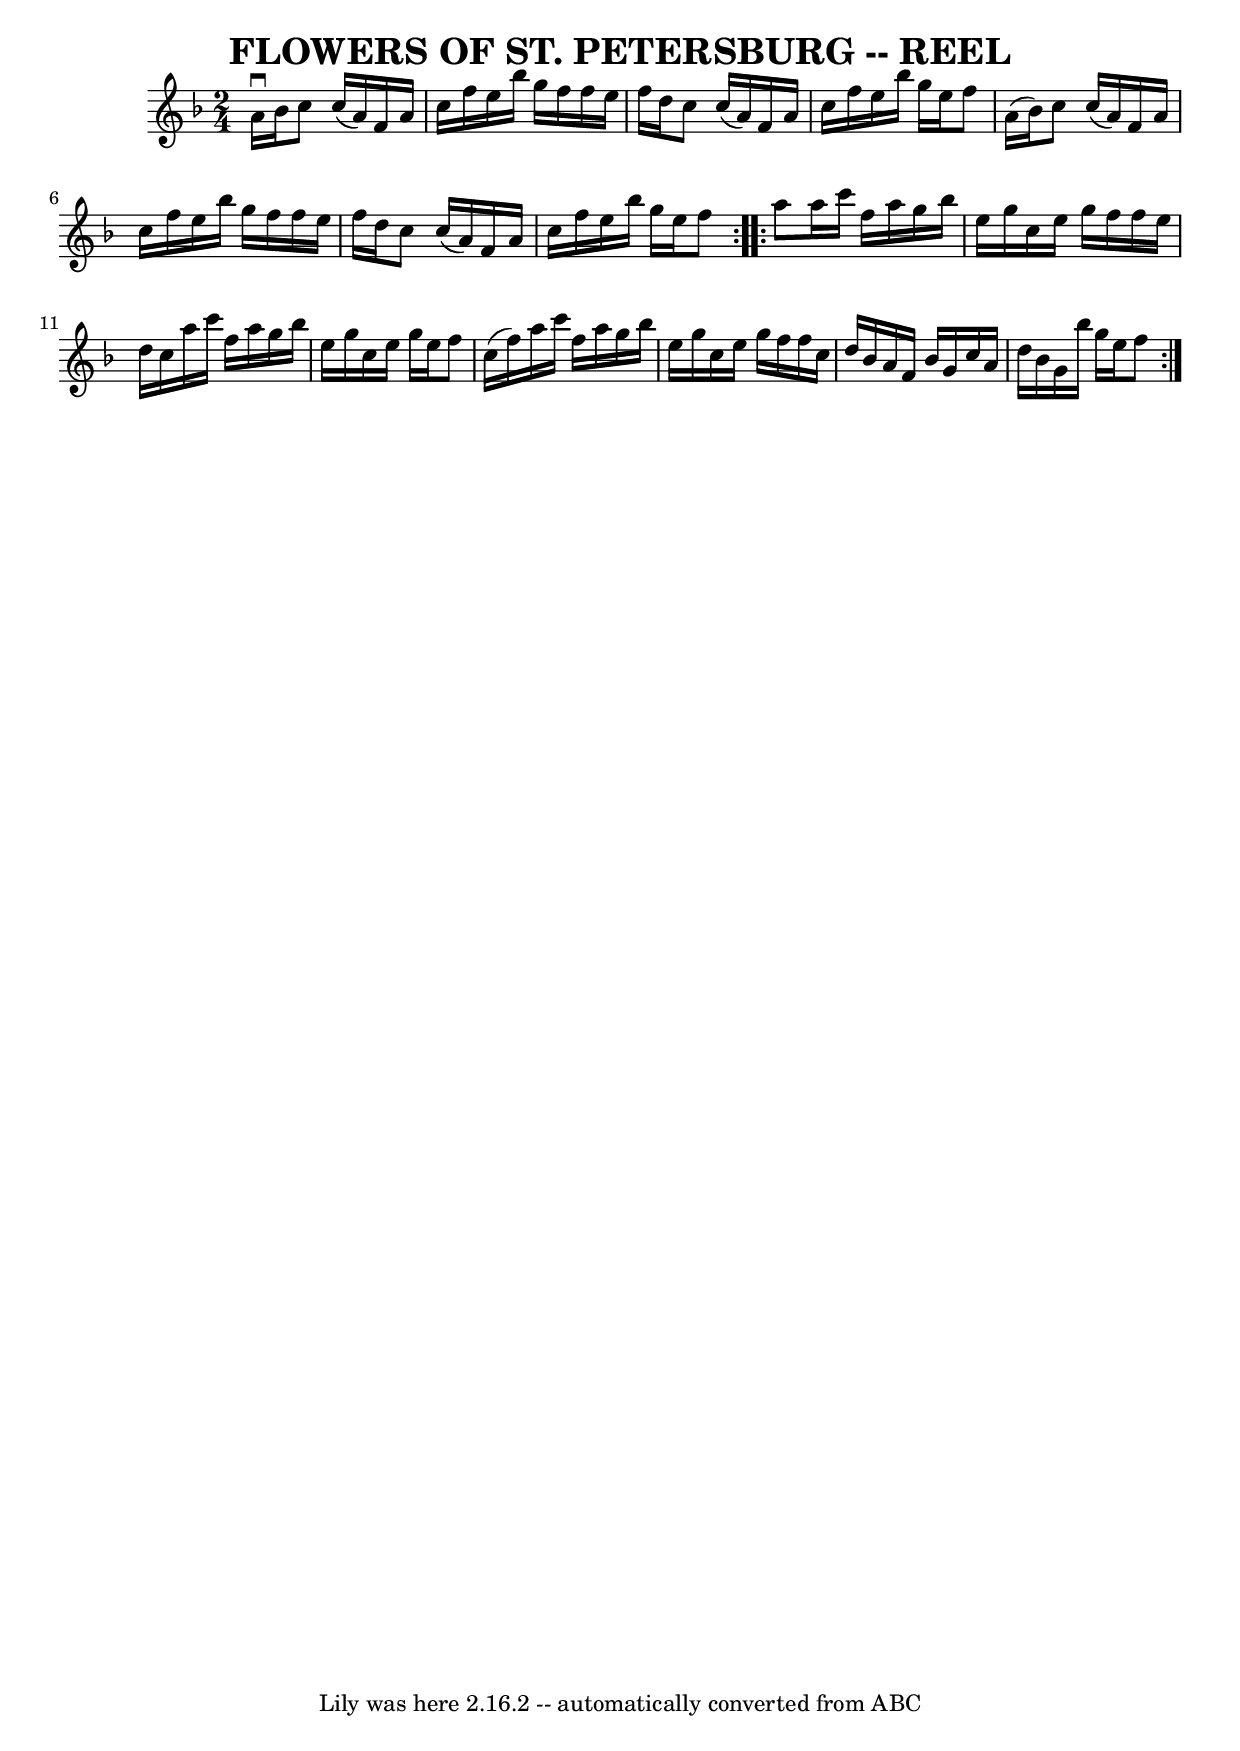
\version "2.7.40"
\include "Mammoth.ily"
\header {
	%% book = "Ryan's Mammoth Collection of Fiddle Tunes"
	crossRefNumber = "1"
	footnotes = ""
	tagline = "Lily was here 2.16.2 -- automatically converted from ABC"
	title = "FLOWERS OF ST. PETERSBURG -- REEL"
}
voicedefault =  {
\set Score.defaultBarType = "empty"

\repeat volta 2 {
\time 2/4 \key f \major a'16^\downbow bes'16        |
 c''8    
c''16 (a'16) f'16 a'16 c''16 f''16    |
 e''16    
bes''16 g''16 f''16 f''16 e''16 f''16 d''16    |
   
c''8 c''16 (a'16) f'16 a'16 c''16 f''16    |
 e''16 
 bes''16 g''16 e''16 f''8 a'16 (bes'16)   |
     
|
 c''8 c''16 (a'16) f'16 a'16 c''16 f''16    
|
 e''16 bes''16 g''16 f''16 f''16 e''16 f''16    
d''16    |
 c''8 c''16 (a'16) f'16 a'16 c''16 f''16 
   |
 e''16 bes''16 g''16 e''16 f''8    }     
\repeat volta 2 { a''8        |
 a''16 c'''16 f''16 a''16    
g''16 bes''16 e''16 g''16    |
 c''16 e''16 g''16    
f''16 f''16 e''16 d''16 c''16    |
 a''16 c'''16    
f''16 a''16 g''16 bes''16 e''16 g''16    |
 c''16    
e''16 g''16 e''16 f''8 c''16 (f''16)   |
     |
  
 a''16 c'''16 f''16 a''16 g''16 bes''16 e''16 g''16    
|
 c''16 e''16 g''16 f''16 f''16 c''16 d''16    
bes'16    |
 a'16 f'16 bes'16 g'16 c''16 a'16 d''16   
 bes'16    |
 g'16 bes''16 g''16 e''16 f''8    }   
}

\score{
    <<

	\context Staff="default"
	{
	    \voicedefault 
	}

    >>
	\layout {
	}
	\midi {}
}
